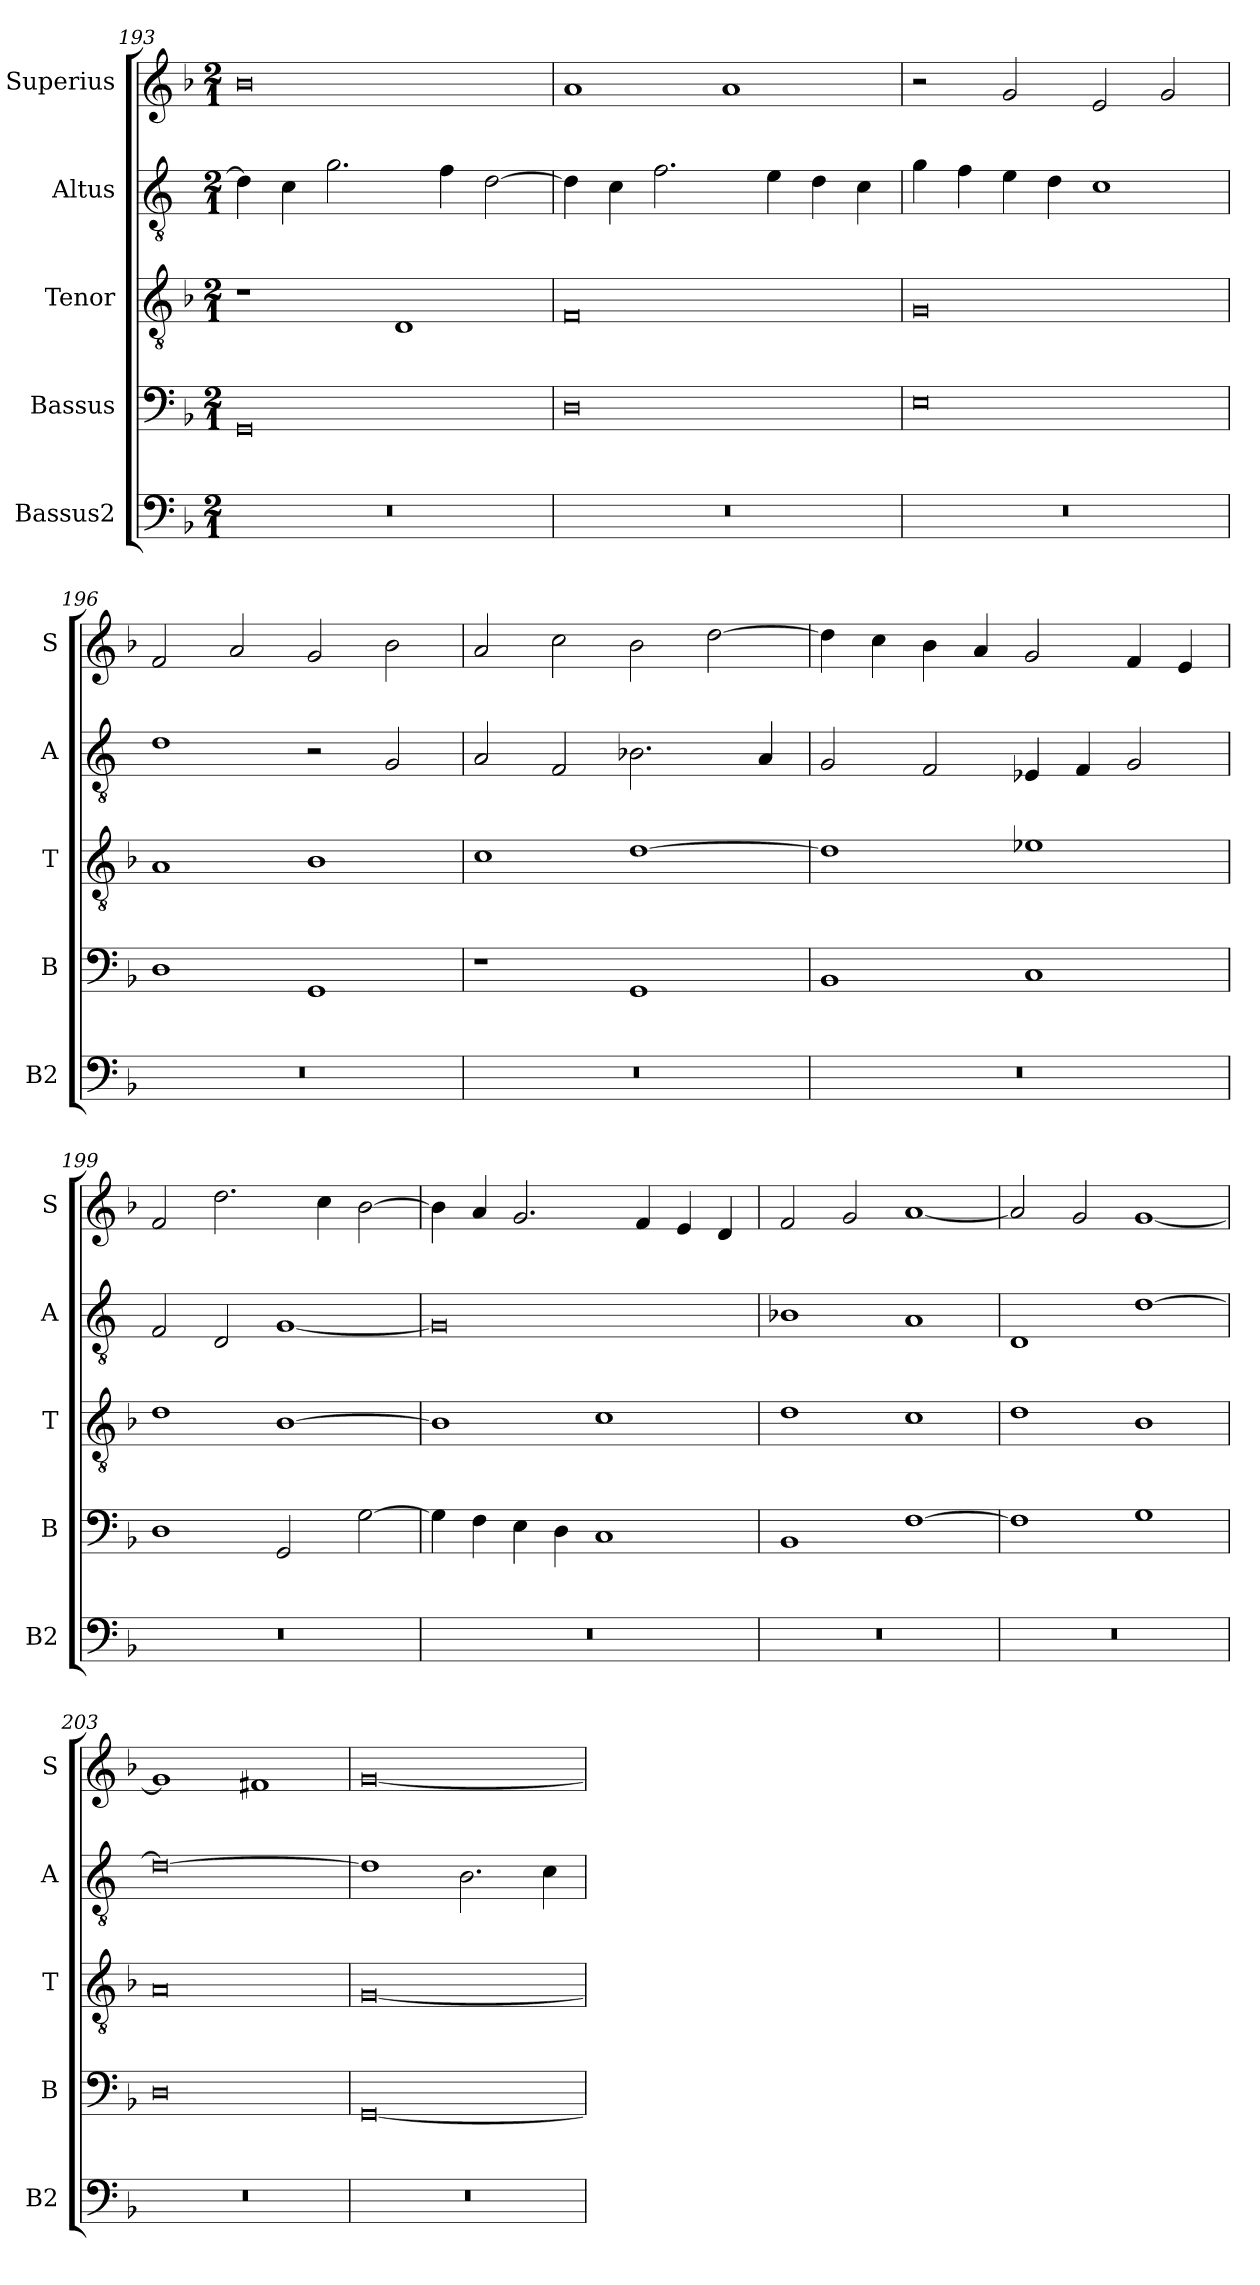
**kern	**kern	**kern	**kern	**kern
*part5	*part4	*part3	*part2	*part1
*staff5	*staff4	*staff3	*staff2	*staff1
*I"Bassus2	*I"Bassus	*I"Tenor	*I"Altus	*I"Superius
*I'B2	*I'B	*I'T	*I'A	*I'S
*clefF4	*clefF4	*clefGv2	*clefGv2	*clefG2
*k[b-]	*k[b-]	*k[b-]	*k[]	*k[b-]
*M2/1	*M2/1	*M2/1	*M2/1	*M2/1
=193	=193	=193	=193	=193
0r	0GG	1r	4d\]	0b-
.	.	.	4c\	.
.	.	.	2.g\	.
.	.	1D	.	.
.	.	.	4f\	.
.	.	.	[2d\	.
=194	=194	=194	=194	=194
0r	0D	0F	4d\]	1a
.	.	.	4c\	.
.	.	.	2.f\	.
.	.	.	.	1a
.	.	.	4e\	.
.	.	.	4d\	.
.	.	.	4c\	.
=195	=195	=195	=195	=195
0r	0E	0G	4g\	2r
.	.	.	4f\	.
.	.	.	4e\	2g/
.	.	.	4d\	.
.	.	.	1c	2e/
.	.	.	.	2g/
=196	=196	=196	=196	=196
0r	1D	1A	1d	2f/
.	.	.	.	2a/
.	1GG	1B-	2r	2g/
.	.	.	2G/	2b-\
=197	=197	=197	=197	=197
0r	1r	1c	2A/	2a/
.	.	.	2F/	2cc\
.	1GG	[1d	2.B-X\	2b-\
.	.	.	.	[2dd\
.	.	.	4A/	.
=198	=198	=198	=198	=198
0r	1BB-	1d]	2G/	4dd\]
.	.	.	.	4cc\
.	.	.	2F/	4b-\
.	.	.	.	4a/
.	1C	1e-X	4E-X/	2g/
.	.	.	4F/	.
.	.	.	2G/	4f/
.	.	.	.	4e/
=199	=199	=199	=199	=199
0r	1D	1d	2F/	2f/
.	.	.	2D/	2.dd\
.	2GG/	[1B-	[1G	.
.	.	.	.	4cc\
.	[2G\	.	.	[2b-\
=200	=200	=200	=200	=200
0r	4G\]	1B-]	0G]	4b-\]
.	4F\	.	.	4a/
.	4E\	.	.	2.g/
.	4D\	.	.	.
.	1C	1c	.	.
.	.	.	.	4f/
.	.	.	.	4e/
.	.	.	.	4d/
=201	=201	=201	=201	=201
0r	1BB-	1d	1B-X	2f/
.	.	.	.	2g/
.	[1F	1c	1A	[1a
=202	=202	=202	=202	=202
0r	1F]	1d	1D	2a/]
.	.	.	.	2g/
.	1G	1B-	[1d	[1g
=203	=203	=203	=203	=203
0r	0D	0A	0d_	1g]
.	.	.	.	1f#X
=204	=204	=204	=204	=204
0r	[0GG	[0G	1d]	[0g
.	.	.	2.B\	.
.	.	.	4c\	.
=	=	=	=	=
*-	*-	*-	*-	*-
